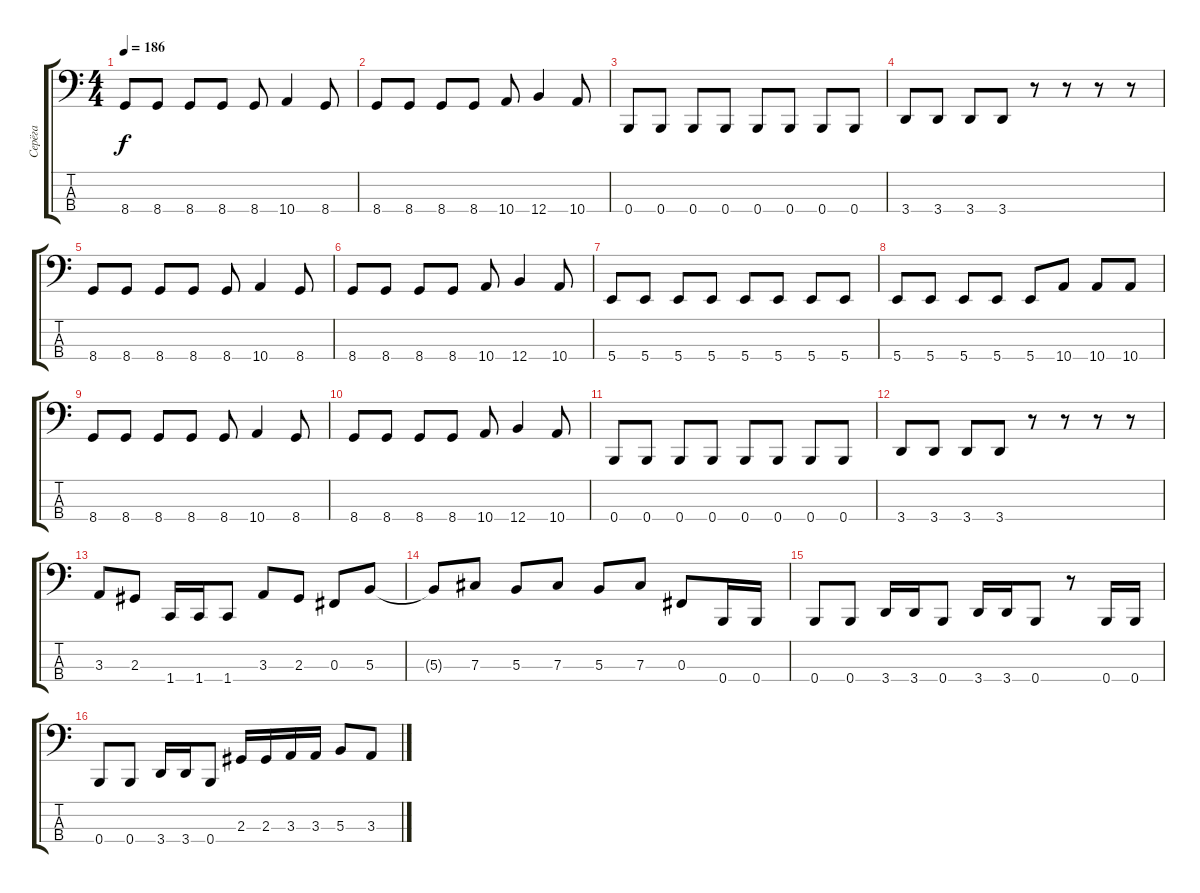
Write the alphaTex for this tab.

\track ("Серёга" "Серёга") {instrument electricbasspick}
\staff {score tabs}
\tuning (E2 B1 Gb1 B0) {hide}
\ts (4 4)
\tempo 186
\clef f4
\ks c
8.4.8{dy f} 8.4.8 8.4.8 8.4.8 8.4.8 10.4.4 8.4.8 |
8.4.8 8.4.8 8.4.8 8.4.8 10.4.8 12.4.4 10.4.8 |
0.4.8 0.4.8 0.4.8 0.4.8 0.4.8 0.4.8 0.4.8 0.4.8 |
3.4.8 3.4.8 3.4.8 3.4.8 r.8 r.8 r.8 r.8 |
8.4.8 8.4.8 8.4.8 8.4.8 8.4.8 10.4.4 8.4.8 |
8.4.8 8.4.8 8.4.8 8.4.8 10.4.8 12.4.4 10.4.8 |
5.4.8 5.4.8 5.4.8 5.4.8 5.4.8 5.4.8 5.4.8 5.4.8 |
5.4.8 5.4.8 5.4.8 5.4.8 5.4.8 10.4.8 10.4.8 10.4.8 |
8.4.8 8.4.8 8.4.8 8.4.8 8.4.8 10.4.4 8.4.8 |
8.4.8 8.4.8 8.4.8 8.4.8 10.4.8 12.4.4 10.4.8 |
0.4.8 0.4.8 0.4.8 0.4.8 0.4.8 0.4.8 0.4.8 0.4.8 |
3.4.8 3.4.8 3.4.8 3.4.8 r.8 r.8 r.8 r.8 |
3.3.8 2.3.8 1.4.16 1.4.16 1.4.8 3.3.8 2.3.8 0.3.8 5.3.8 |
5.3{t}.8 7.3.8 5.3.8 7.3.8 5.3.8 7.3.8 0.3.8 0.4.16 0.4.16 |
0.4.8 0.4.8 3.4.16 3.4.16 0.4.8 3.4.16 3.4.16 0.4.8 r.8 0.4.16 0.4.16 |
0.4.8 0.4.8 3.4.16 3.4.16 0.4.8 2.3.16 2.3.16 3.3.16 3.3.16 5.3.8 3.3.8
